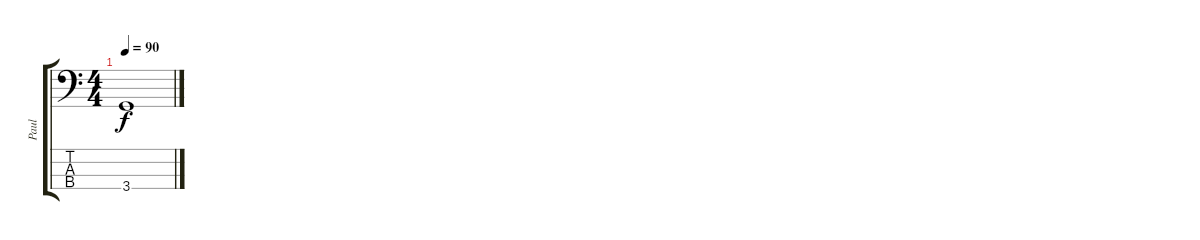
\track ("Paul" "Paul") {instrument electricbasspick}
\staff {score tabs}
\tuning (G2 D2 A1 E1) {hide}
\ts (4 4)
\tempo 90
\clef f4
\ks c
3.4.1{dy f}
